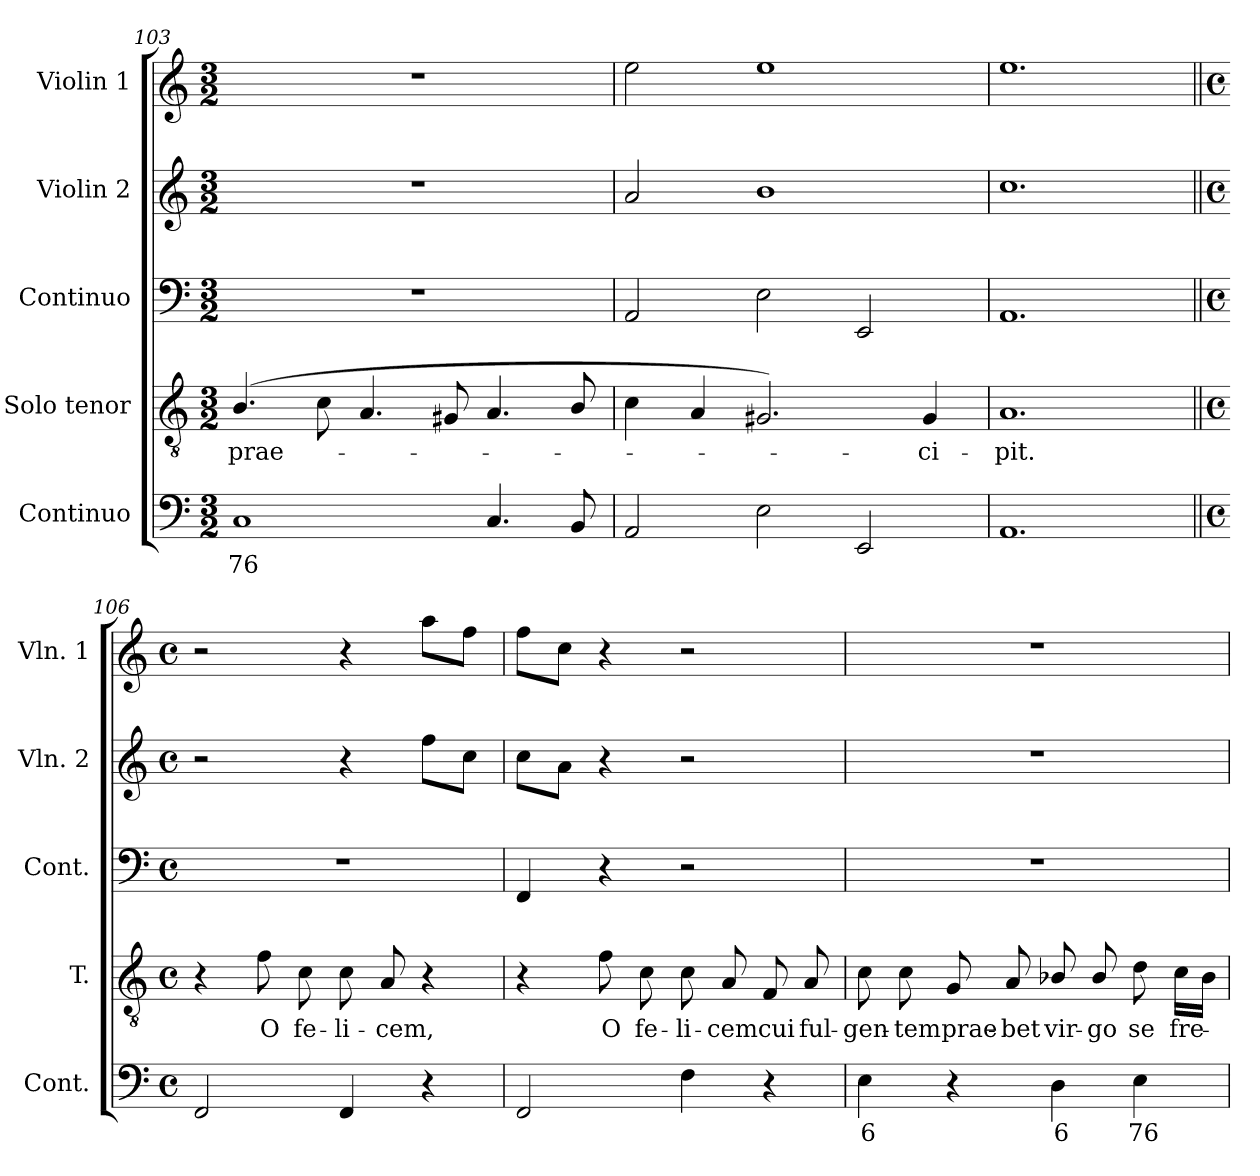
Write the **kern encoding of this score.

**kern	**text	**kern	**text	**kern	**kern	**kern
*part5	*part5	*part4	*part4	*part3	*part2	*part1
*staff5	*staff5	*staff4	*staff4	*staff3	*staff2	*staff1
*I"Continuo	*	*I"Solo tenor	*	*I"Continuo	*I"Violin 2	*I"Violin 1
*I'Cont.	*	*I'T.	*	*I'Cont.	*I'Vln. 2	*I'Vln. 1
*clefF4	*	*clefGv2	*	*clefF4	*clefG2	*clefG2
*	*	*ITrd7c12	*	*	*	*
*k[]	*	*k[]	*	*k[]	*k[]	*k[]
*C:	*	*C:	*	*C:	*C:	*C:
*M3/2	*	*M3/2	*	*M3/2	*M3/2	*M3/2
=103	=103	=103	=103	=103	=103	=103
!	!LO:LY:b:color=#000000	!	!	!	!	!
!	!	!	!LO:LY:b:color=#000000	!LO:N:vis=1	!LO:N:vis=1	!LO:N:vis=1
1Ci	76	(4.BBi/	prae-	1.r	1.r	1.r
.	.	8Ci\	.	.	.	.
.	.	4.AAi/	.	.	.	.
.	.	8GG#Xi/	.	.	.	.
4.Ci/	.	4.AAi/	.	.	.	.
8BBi/	.	8BBi/	.	.	.	.
=104	=104	=104	=104	=104	=104	=104
2AAi/	.	4Ci\	.	2AAi/	2ai/	2eei\
.	.	4AAi/	.	.	.	.
2Ei\	.	2.GG#Xi/)	.	2Ei\	1bi	1eei
2EEi/	.	.	.	2EEi/	.	.
!	!	!	!LO:LY:b:color=#000000	!	!	!
.	.	4GG#i/	-ci-	.	.	.
=105	=105	=105	=105	=105	=105	=105
!	!	!	!LO:LY:b:color=#000000	!	!	!
1.AAi	.	1.AAi	-pit.	1.AAi	1.cci	1.eei
!!LO:LB:g=z
=106||	=106||	=106||	=106||	=106||	=106||	=106||
*M4/4	*	*M4/4	*	*M4/4	*M4/4	*M4/4
*met(c)	*	*met(c)	*	*met(c)	*met(c)	*met(c)
2FFi/	.	4r	.	1r	2r	2r
!	!	!	!LO:LY:b:color=#000000	!	!	!
.	.	8Fi\	O	.	.	.
!	!	!	!LO:LY:b:color=#000000	!	!	!
.	.	8Ci\	fe-	.	.	.
!	!	!	!LO:LY:b:color=#000000	!	!	!
4FFi/	.	8Ci\	-li-	.	4r	4r
!	!	!	!LO:LY:b:color=#000000	!	!	!
.	.	8AAi/	-cem,	.	.	.
4r	.	4r	.	.	8ffi\L	8aai\L
.	.	.	.	.	8cci\J	8ffi\J
=107	=107	=107	=107	=107	=107	=107
2FFi/	.	4r	.	4FFi/	8cci\L	8ffi\L
.	.	.	.	.	8ai\J	8cci\J
!	!	!	!LO:LY:b:color=#000000	!	!	!
.	.	8Fi\	O	4r	4r	4r
!	!	!	!LO:LY:b:color=#000000	!	!	!
.	.	8Ci\	fe-	.	.	.
!	!	!	!LO:LY:b:color=#000000	!	!	!
4Fi\	.	8Ci\	-li-	2r	2r	2r
!	!	!	!LO:LY:b:color=#000000	!	!	!
.	.	8AAi/	-cem	.	.	.
!	!	!	!LO:LY:b:color=#000000	!	!	!
4r	.	8FFi/	cui	.	.	.
!	!	!	!LO:LY:b:color=#000000	!	!	!
.	.	8AAi/	ful-	.	.	.
=108	=108	=108	=108	=108	=108	=108
!	!LO:LY:b:color=#000000	!	!	!	!	!
!	!	!	!LO:LY:b:color=#000000	!	!	!
4Ei\	6	8Ci\	-gen-	1r	1r	1r
!	!	!	!LO:LY:b:color=#000000	!	!	!
.	.	8Ci\	-tem	.	.	.
!	!	!	!LO:LY:b:color=#000000	!	!	!
4r	.	8GGi/	prae-	.	.	.
!	!	!	!LO:LY:b:color=#000000	!	!	!
.	.	8AAi/	-bet	.	.	.
!	!LO:LY:b:color=#000000	!	!	!	!	!
!	!	!	!LO:LY:b:color=#000000	!	!	!
4Di\	6	8BB-Xi/	vir-	.	.	.
!	!	!	!LO:LY:b:color=#000000	!	!	!
.	.	8BB-i/	-go	.	.	.
!	!LO:LY:b:color=#000000	!	!	!	!	!
!	!	!	!LO:LY:b:color=#000000	!	!	!
4Ei\	76	8Di\	se	.	.	.
!	!	!	!LO:LY:b:color=#000000	!	!	!
.	.	16Ci\LL	fre-	.	.	.
.	.	16BB-i\JJ	.	.	.	.
=	=	=	=	=	=	=
*-	*-	*-	*-	*-	*-	*-
